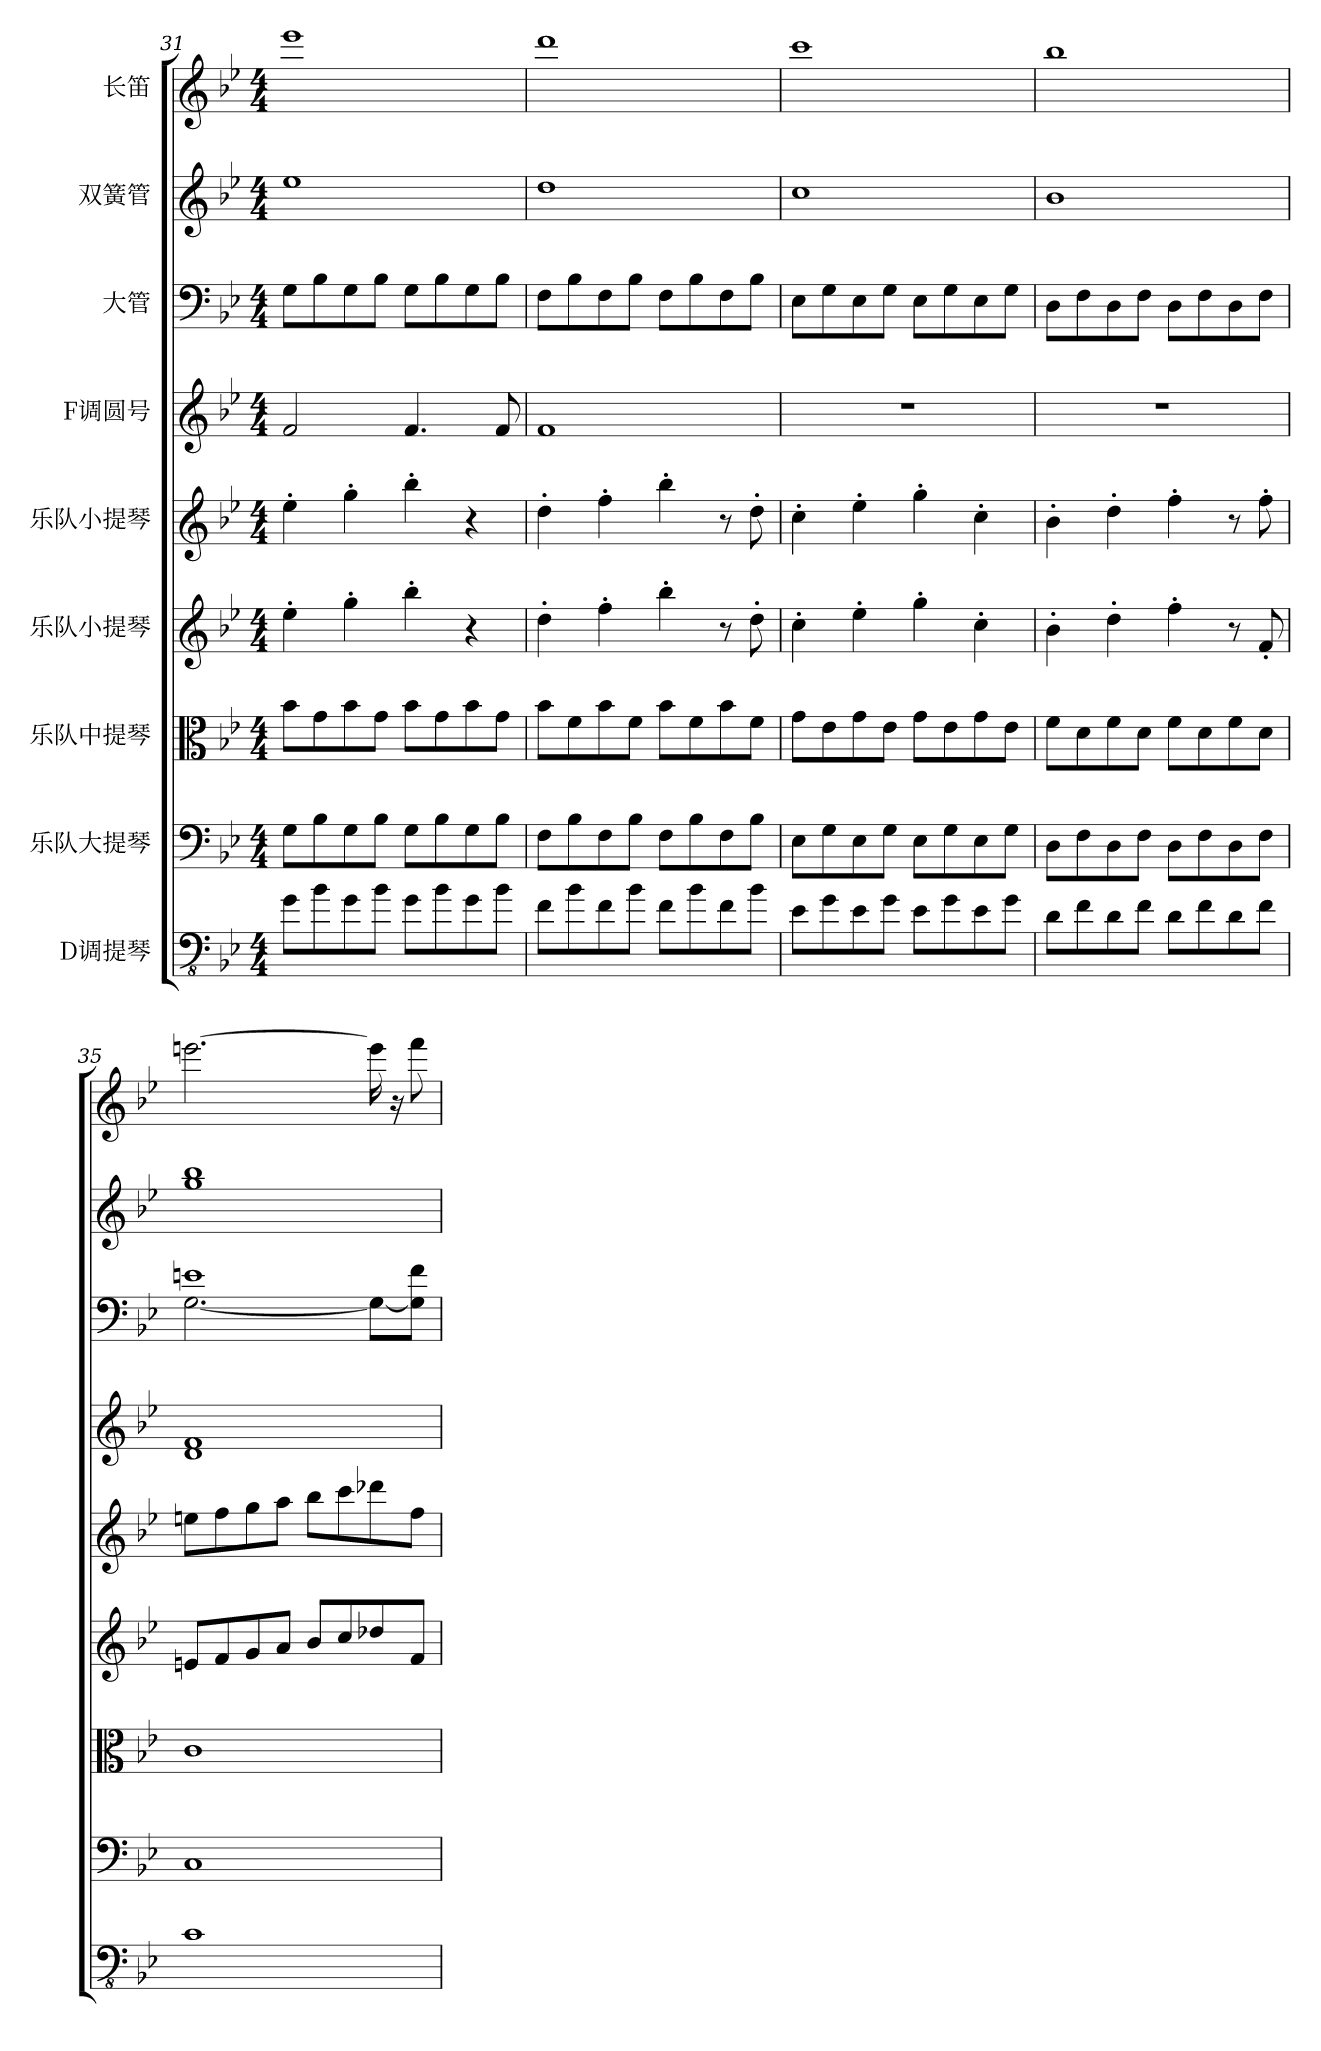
**kern	**kern	**kern	**kern	**kern	**kern	**kern	**kern	**kern
*part9	*part8	*part7	*part6	*part5	*part4	*part3	*part2	*part1
*staff9	*staff8	*staff7	*staff6	*staff5	*staff4	*staff3	*staff2	*staff1
*I"D调提琴	*I"乐队大提琴	*I"乐队中提琴	*I"乐队小提琴	*I"乐队小提琴	*I"F调圆号	*I"大管	*I"双簧管	*I"长笛
*clefFv4	*clefF4	*clefC3	*clefG2	*clefG2	*clefG2	*clefF4	*clefG2	*clefG2
*ITrd7c12	*	*	*	*	*ITrd4c7	*	*	*
*k[b-e-]	*k[b-e-]	*k[b-e-]	*k[b-e-]	*k[b-e-]	*k[b-e-a-]	*k[b-e-]	*k[b-e-]	*k[b-e-]
*M4/4	*M4/4	*M4/4	*M4/4	*M4/4	*M4/4	*M4/4	*M4/4	*M4/4
=31	=31	=31	=31	=31	=31	=31	=31	=31
8GG\L	8G\L	8b-\L	4ee-'\	4ee-'\	2B-/	8G\L	1ee-	1eee-
8BB-\	8B-\	8g\	.	.	.	8B-\	.	.
8GG\	8G\	8b-\	4gg'\	4gg'\	.	8G\	.	.
8BB-\J	8B-\J	8g\J	.	.	.	8B-\J	.	.
8GG\L	8G\L	8b-\L	4bb-'\	4bb-'\	4.B-/	8G\L	.	.
8BB-\	8B-\	8g\	.	.	.	8B-\	.	.
8GG\	8G\	8b-\	4r	4r	.	8G\	.	.
8BB-\J	8B-\J	8g\J	.	.	8B-/	8B-\J	.	.
=32	=32	=32	=32	=32	=32	=32	=32	=32
8FF\L	8F\L	8b-\L	4dd'\	4dd'\	1B-	8F\L	1dd	1ddd
8BB-\	8B-\	8f\	.	.	.	8B-\	.	.
8FF\	8F\	8b-\	4ff'\	4ff'\	.	8F\	.	.
8BB-\J	8B-\J	8f\J	.	.	.	8B-\J	.	.
8FF\L	8F\L	8b-\L	4bb-'\	4bb-'\	.	8F\L	.	.
8BB-\	8B-\	8f\	.	.	.	8B-\	.	.
8FF\	8F\	8b-\	8r	8r	.	8F\	.	.
8BB-\J	8B-\J	8f\J	8dd'\	8dd'\	.	8B-\J	.	.
!!LO:PB:g=z
=33	=33	=33	=33	=33	=33	=33	=33	=33
8EE-\L	8E-\L	8g\L	4cc'\	4cc'\	1r	8E-\L	1cc	1ccc
8GG\	8G\	8e-\	.	.	.	8G\	.	.
8EE-\	8E-\	8g\	4ee-'\	4ee-'\	.	8E-\	.	.
8GG\J	8G\J	8e-\J	.	.	.	8G\J	.	.
8EE-\L	8E-\L	8g\L	4gg'\	4gg'\	.	8E-\L	.	.
8GG\	8G\	8e-\	.	.	.	8G\	.	.
8EE-\	8E-\	8g\	4cc'\	4cc'\	.	8E-\	.	.
8GG\J	8G\J	8e-\J	.	.	.	8G\J	.	.
=34	=34	=34	=34	=34	=34	=34	=34	=34
8DD\L	8D\L	8f\L	4b-'\	4b-'\	1r	8D\L	1b-	1bb-
8FF\	8F\	8d\	.	.	.	8F\	.	.
8DD\	8D\	8f\	4dd'\	4dd'\	.	8D\	.	.
8FF\J	8F\J	8d\J	.	.	.	8F\J	.	.
8DD\L	8D\L	8f\L	4ff'\	4ff'\	.	8D\L	.	.
8FF\	8F\	8d\	.	.	.	8F\	.	.
8DD\	8D\	8f\	8r	8r	.	8D\	.	.
8FF\J	8F\J	8d\J	8f'/	8ff'\	.	8F\J	.	.
=35	=35	=35	=35	=35	=35	=35	=35	=35
*	*	*	*	*	*	*^	*	*
1CC	1C	1c	8en/L	8een\L	1G 1B-	1en	[2.G\	1gg 1bb-	[2.eeen\
.	.	.	8f/	8ff\	.	.	.	.	.
.	.	.	8g/	8gg\	.	.	.	.	.
.	.	.	8a/J	8aa\J	.	.	.	.	.
.	.	.	8b-/L	8bb-\L	.	.	.	.	.
.	.	.	8cc/	8ccc\	.	.	.	.	.
.	.	.	8dd-X/	8ddd-X\	.	.	8G\L_	.	16eee\]
.	.	.	.	.	.	.	.	.	16r
.	.	.	8f/J	8ff\J	.	.	8G\] 8f\J	.	8fff\
*	*	*	*	*	*	*v	*v	*	*
=	=	=	=	=	=	=	=	=
*-	*-	*-	*-	*-	*-	*-	*-	*-
